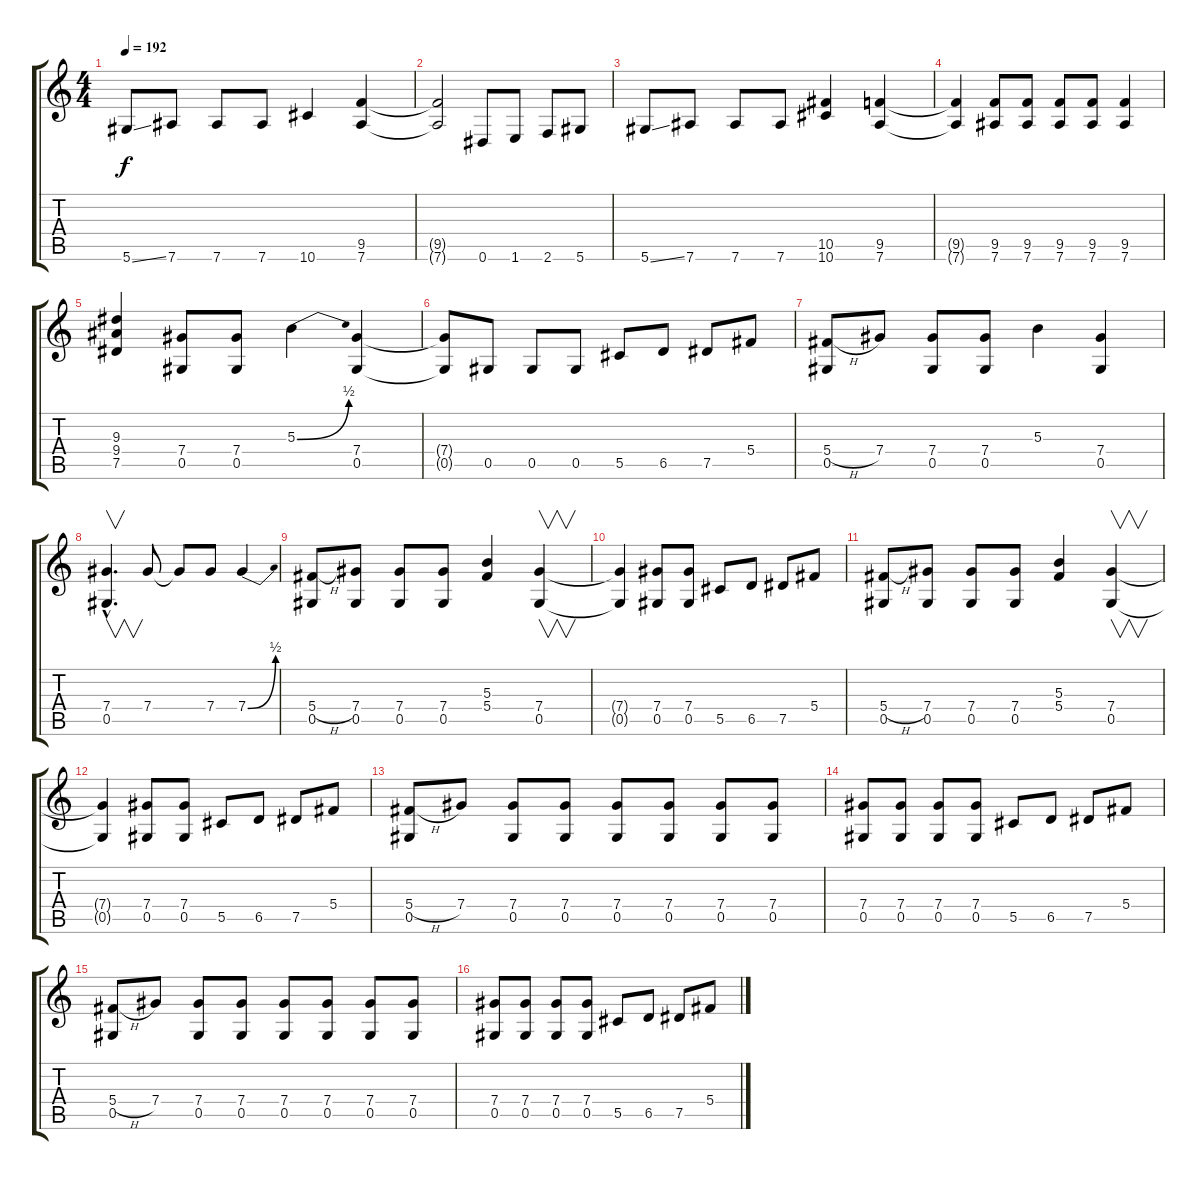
\track "" {instrument distortionguitar}
\staff {score tabs}
\tuning (Eb4 Bb3 Gb3 Db3 Ab2 Eb2) {hide}
\ts (4 4)
\tempo 192
\clef g2
\ks c
5.6{ss}.8{dy f} 7.6.8 7.6.8 7.6.8 10.6.4 (9.5 7.6).4 |
(9.5{t} 7.6{t}).2 0.6.8 1.6.8 2.6.8 5.6.8 |
5.6{ss}.8 7.6.8 7.6.8 7.6.8 (10.5 10.6).4 (9.5 7.6).4 |
(9.5{t} 7.6{t}).4 (9.5 7.6).8 (9.5 7.6).8 (9.5 7.6).8 (9.5 7.6).8 (9.5 7.6).4 |
(9.3 9.4 7.5).4 (7.4 0.5).8 (7.4 0.5).8 5.3{be (bend 0 0 60 2)}.4 (7.4 0.5).4 |
(7.4{t} 0.5{t}).8 0.5.8 0.5.8 0.5.8 5.5.8 6.5.8 7.5.8 5.4.8 |
(5.4{h} 0.5).8 7.4.8 (7.4 0.5).8 (7.4 0.5).8 5.3.4 (7.4 0.5).4 |
(7.4{hac} 0.5{hac}).4{v d} 7.4.8 7.4{t}.8 7.4.8 7.4{be (bend 0 0 60 2)}.4 |
(5.4{h} 0.5).8 (7.4 0.5).8 (7.4 0.5).8 (7.4 0.5).8 (5.3 5.4).4 (7.4 0.5).4{v} |
(7.4{t} 0.5{t}).4 (7.4 0.5).8 (7.4 0.5).8 5.5.8 6.5.8 7.5.8 5.4.8 |
(5.4{h} 0.5).8 (7.4 0.5).8 (7.4 0.5).8 (7.4 0.5).8 (5.3 5.4).4 (7.4 0.5).4{v} |
(7.4{t} 0.5{t}).4 (7.4 0.5).8 (7.4 0.5).8 5.5.8 6.5.8 7.5.8 5.4.8 |
(5.4{h} 0.5).8 7.4.8 (7.4 0.5).8 (7.4 0.5).8 (7.4 0.5).8 (7.4 0.5).8 (7.4 0.5).8 (7.4 0.5).8 |
(7.4 0.5).8 (7.4 0.5).8 (7.4 0.5).8 (7.4 0.5).8 5.5.8 6.5.8 7.5.8 5.4.8 |
(5.4{h} 0.5).8 7.4.8 (7.4 0.5).8 (7.4 0.5).8 (7.4 0.5).8 (7.4 0.5).8 (7.4 0.5).8 (7.4 0.5).8 |
(7.4 0.5).8 (7.4 0.5).8 (7.4 0.5).8 (7.4 0.5).8 5.5.8 6.5.8 7.5.8 5.4.8
